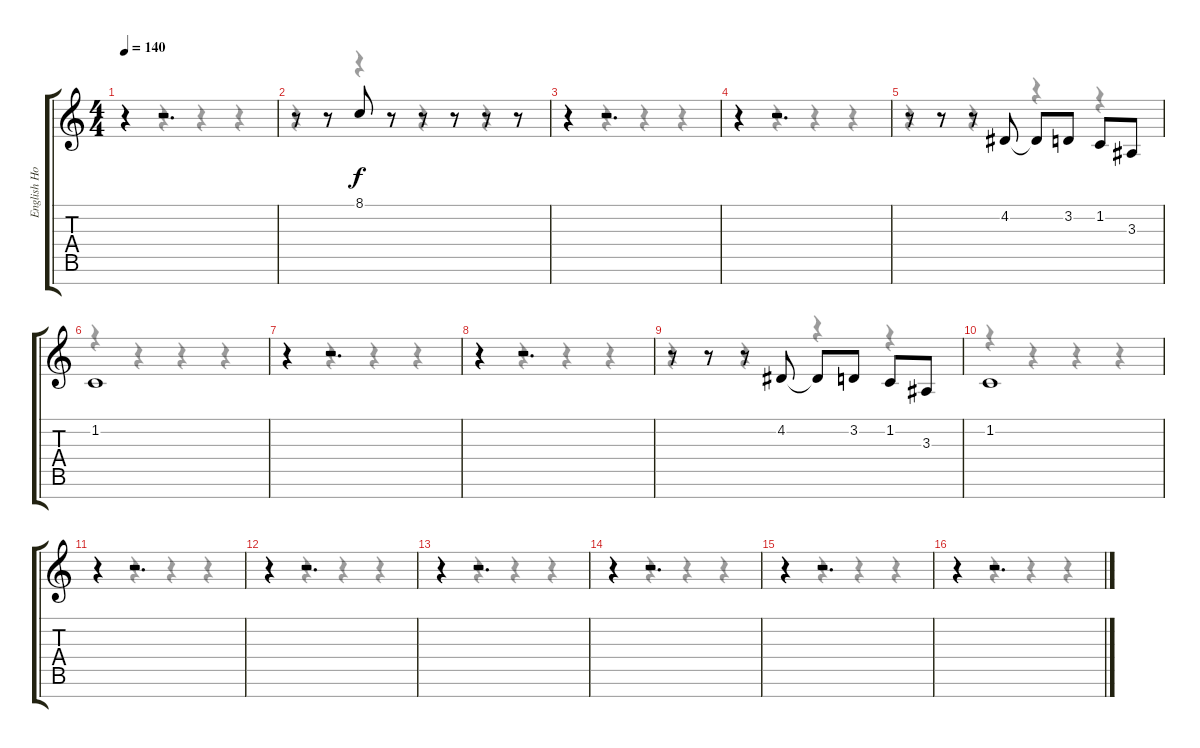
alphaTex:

\track ("English Horn" "English Ho") {instrument englishhorn}
\staff {score tabs}
\tuning (E4 B3 G3 D3 A2 E2 B1) {hide}
\voice
\ts (4 4)
\tempo 140
\clef g2
\ks c
r.4{dy f} r.2{d} |
r.8 r.8 8.1.8 r.8 r.8 r.8 r.8 r.8 |
r.4 r.2{d} |
r.4 r.2{d} |
r.8 r.8 r.8 4.2.8 4.2{t}.8 3.2.8 1.2.8 3.3.8 |
1.2.1 |
r.4 r.2{d} |
r.4 r.2{d} |
r.8 r.8 r.8 4.2.8 4.2{t}.8 3.2.8 1.2.8 3.3.8 |
1.2.1 |
r.4 r.2{d} |
r.4 r.2{d} |
r.4 r.2{d} |
r.4 r.2{d} |
r.4 r.2{d} |
r.4 r.2{d}
\voice
\clef g2
\ottava regular
\simile none
\ks c
r.4{dy f} r.4 r.4 r.4 |
r.4 r.4 r.4 r.4 |
r.4 r.4 r.4 r.4 |
r.4 r.4 r.4 r.4 |
r.4 r.4 r.4 r.4 |
r.4 r.4 r.4 r.4 |
r.4 r.4 r.4 r.4 |
r.4 r.4 r.4 r.4 |
r.4 r.4 r.4 r.4 |
r.4 r.4 r.4 r.4 |
r.4 r.4 r.4 r.4 |
r.4 r.4 r.4 r.4 |
r.4 r.4 r.4 r.4 |
r.4 r.4 r.4 r.4 |
r.4 r.4 r.4 r.4 |
r.4 r.4 r.4 r.4
